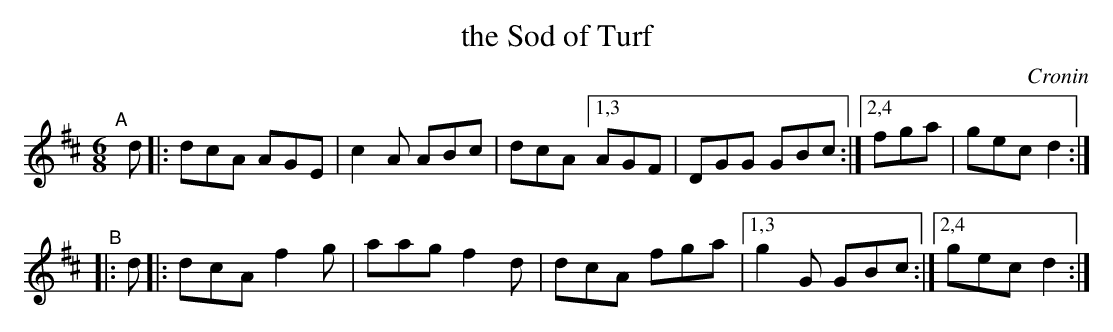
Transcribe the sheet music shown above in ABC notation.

X:1
T: the Sod of Turf
O: Cronin
M: 6/8
L: 1/8
K: D
"^A"\
[|] d |: dcA AGE | c2A ABc | dcA [1,3 AGF | DGG GBc :|[2,4 fga | gec d2 :|
"^B"\
|: d |: dcA f2g | aag f2d | dcA fga |[1,3 g2G GBc :|[2,4 gec d2 :|
